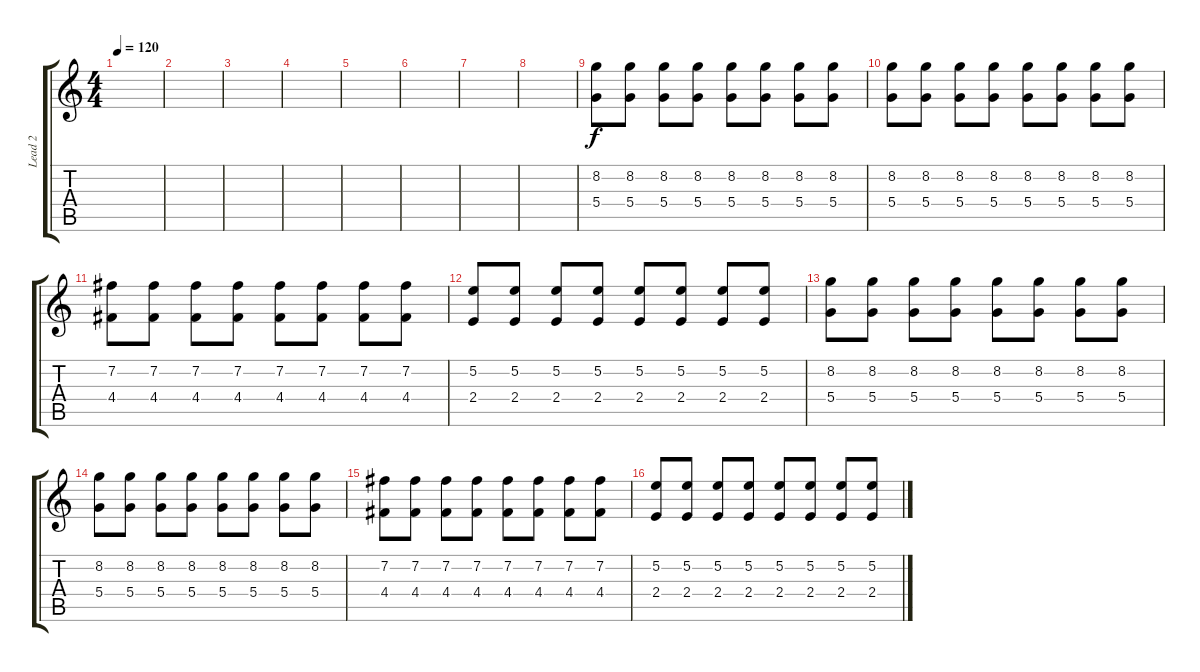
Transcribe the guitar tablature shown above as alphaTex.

\track ("Lead 2" "Lead 2") {instrument distortionguitar}
\staff {score tabs}
\tuning (E4 B3 G3 D3 A2 E2) {hide}
\ts (4 4)
\tempo 120
\clef g2
\ks c
|
|
|
|
|
|
|
|
(8.2 5.4).8 (8.2 5.4).8 (8.2 5.4).8 (8.2 5.4).8 (8.2 5.4).8 (8.2 5.4).8 (8.2 5.4).8 (8.2 5.4).8 |
(8.2 5.4).8 (8.2 5.4).8 (8.2 5.4).8 (8.2 5.4).8 (8.2 5.4).8 (8.2 5.4).8 (8.2 5.4).8 (8.2 5.4).8 |
(7.2 4.4).8 (7.2 4.4).8 (7.2 4.4).8 (7.2 4.4).8 (7.2 4.4).8 (7.2 4.4).8 (7.2 4.4).8 (7.2 4.4).8 |
(5.2 2.4).8 (5.2 2.4).8 (5.2 2.4).8 (5.2 2.4).8 (5.2 2.4).8 (5.2 2.4).8 (5.2 2.4).8 (5.2 2.4).8 |
(8.2 5.4).8 (8.2 5.4).8 (8.2 5.4).8 (8.2 5.4).8 (8.2 5.4).8 (8.2 5.4).8 (8.2 5.4).8 (8.2 5.4).8 |
(8.2 5.4).8 (8.2 5.4).8 (8.2 5.4).8 (8.2 5.4).8 (8.2 5.4).8 (8.2 5.4).8 (8.2 5.4).8 (8.2 5.4).8 |
(7.2 4.4).8 (7.2 4.4).8 (7.2 4.4).8 (7.2 4.4).8 (7.2 4.4).8 (7.2 4.4).8 (7.2 4.4).8 (7.2 4.4).8 |
(5.2 2.4).8 (5.2 2.4).8 (5.2 2.4).8 (5.2 2.4).8 (5.2 2.4).8 (5.2 2.4).8 (5.2 2.4).8 (5.2 2.4).8
